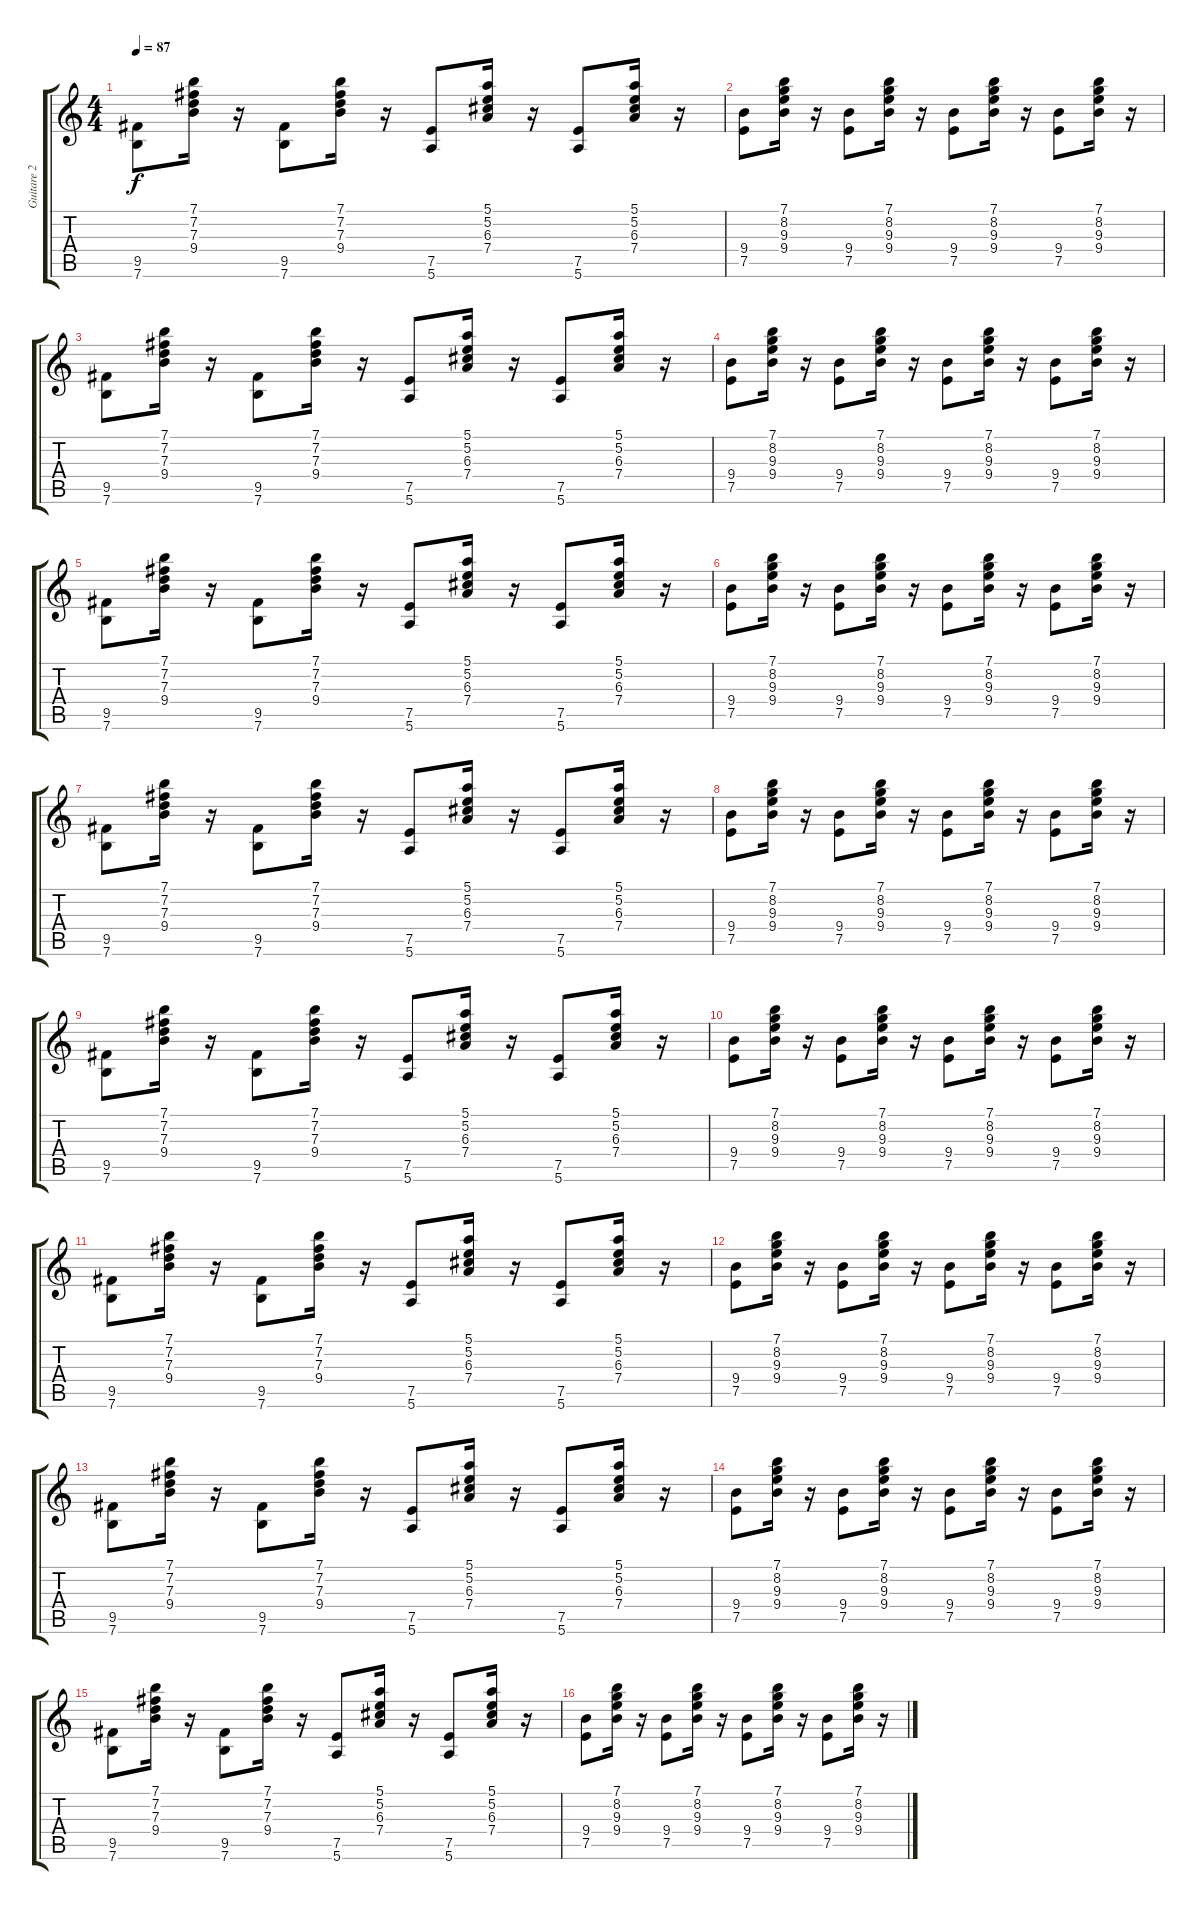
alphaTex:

\track ("Guitare 2 rythmique)" "Guitare 2 ") {instrument acousticguitarnylon}
\staff {score tabs}
\tuning (E4 B3 G3 D3 A2 E2) {hide}
\ts (4 4)
\tempo 87
\clef g2
\ks c
(9.5 7.6).8{dy f instrument acousticguitarnylon} (7.1 7.2 7.3 9.4).16 r.16 (9.5 7.6).8 (7.1 7.2 7.3 9.4).16 r.16 (7.5 5.6).8 (5.1 5.2 6.3 7.4).16 r.16 (7.5 5.6).8 (5.1 5.2 6.3 7.4).16 r.16 |
(9.4 7.5).8 (7.1 8.2 9.3 9.4).16 r.16 (9.4 7.5).8 (7.1 8.2 9.3 9.4).16 r.16 (9.4 7.5).8 (7.1 8.2 9.3 9.4).16 r.16 (9.4 7.5).8 (7.1 8.2 9.3 9.4).16 r.16 |
(9.5 7.6).8 (7.1 7.2 7.3 9.4).16 r.16 (9.5 7.6).8 (7.1 7.2 7.3 9.4).16 r.16 (7.5 5.6).8 (5.1 5.2 6.3 7.4).16 r.16 (7.5 5.6).8 (5.1 5.2 6.3 7.4).16 r.16 |
(9.4 7.5).8 (7.1 8.2 9.3 9.4).16 r.16 (9.4 7.5).8 (7.1 8.2 9.3 9.4).16 r.16 (9.4 7.5).8 (7.1 8.2 9.3 9.4).16 r.16 (9.4 7.5).8 (7.1 8.2 9.3 9.4).16 r.16 |
(9.5 7.6).8 (7.1 7.2 7.3 9.4).16 r.16 (9.5 7.6).8 (7.1 7.2 7.3 9.4).16 r.16 (7.5 5.6).8 (5.1 5.2 6.3 7.4).16 r.16 (7.5 5.6).8 (5.1 5.2 6.3 7.4).16 r.16 |
(9.4 7.5).8 (7.1 8.2 9.3 9.4).16 r.16 (9.4 7.5).8 (7.1 8.2 9.3 9.4).16 r.16 (9.4 7.5).8 (7.1 8.2 9.3 9.4).16 r.16 (9.4 7.5).8 (7.1 8.2 9.3 9.4).16 r.16 |
(9.5 7.6).8 (7.1 7.2 7.3 9.4).16 r.16 (9.5 7.6).8 (7.1 7.2 7.3 9.4).16 r.16 (7.5 5.6).8 (5.1 5.2 6.3 7.4).16 r.16 (7.5 5.6).8 (5.1 5.2 6.3 7.4).16 r.16 |
(9.4 7.5).8 (7.1 8.2 9.3 9.4).16 r.16 (9.4 7.5).8 (7.1 8.2 9.3 9.4).16 r.16 (9.4 7.5).8 (7.1 8.2 9.3 9.4).16 r.16 (9.4 7.5).8 (7.1 8.2 9.3 9.4).16 r.16 |
(9.5 7.6).8 (7.1 7.2 7.3 9.4).16 r.16 (9.5 7.6).8 (7.1 7.2 7.3 9.4).16 r.16 (7.5 5.6).8 (5.1 5.2 6.3 7.4).16 r.16 (7.5 5.6).8 (5.1 5.2 6.3 7.4).16 r.16 |
(9.4 7.5).8 (7.1 8.2 9.3 9.4).16 r.16 (9.4 7.5).8 (7.1 8.2 9.3 9.4).16 r.16 (9.4 7.5).8 (7.1 8.2 9.3 9.4).16 r.16 (9.4 7.5).8 (7.1 8.2 9.3 9.4).16 r.16 |
(9.5 7.6).8 (7.1 7.2 7.3 9.4).16 r.16 (9.5 7.6).8 (7.1 7.2 7.3 9.4).16 r.16 (7.5 5.6).8 (5.1 5.2 6.3 7.4).16 r.16 (7.5 5.6).8 (5.1 5.2 6.3 7.4).16 r.16 |
(9.4 7.5).8 (7.1 8.2 9.3 9.4).16 r.16 (9.4 7.5).8 (7.1 8.2 9.3 9.4).16 r.16 (9.4 7.5).8 (7.1 8.2 9.3 9.4).16 r.16 (9.4 7.5).8 (7.1 8.2 9.3 9.4).16 r.16 |
(9.5 7.6).8 (7.1 7.2 7.3 9.4).16 r.16 (9.5 7.6).8 (7.1 7.2 7.3 9.4).16 r.16 (7.5 5.6).8 (5.1 5.2 6.3 7.4).16 r.16 (7.5 5.6).8 (5.1 5.2 6.3 7.4).16 r.16 |
(9.4 7.5).8 (7.1 8.2 9.3 9.4).16 r.16 (9.4 7.5).8 (7.1 8.2 9.3 9.4).16 r.16 (9.4 7.5).8 (7.1 8.2 9.3 9.4).16 r.16 (9.4 7.5).8 (7.1 8.2 9.3 9.4).16 r.16 |
(9.5 7.6).8 (7.1 7.2 7.3 9.4).16 r.16 (9.5 7.6).8 (7.1 7.2 7.3 9.4).16 r.16 (7.5 5.6).8 (5.1 5.2 6.3 7.4).16 r.16 (7.5 5.6).8 (5.1 5.2 6.3 7.4).16 r.16 |
(9.4 7.5).8 (7.1 8.2 9.3 9.4).16 r.16 (9.4 7.5).8 (7.1 8.2 9.3 9.4).16 r.16 (9.4 7.5).8 (7.1 8.2 9.3 9.4).16 r.16 (9.4 7.5).8 (7.1 8.2 9.3 9.4).16 r.16
